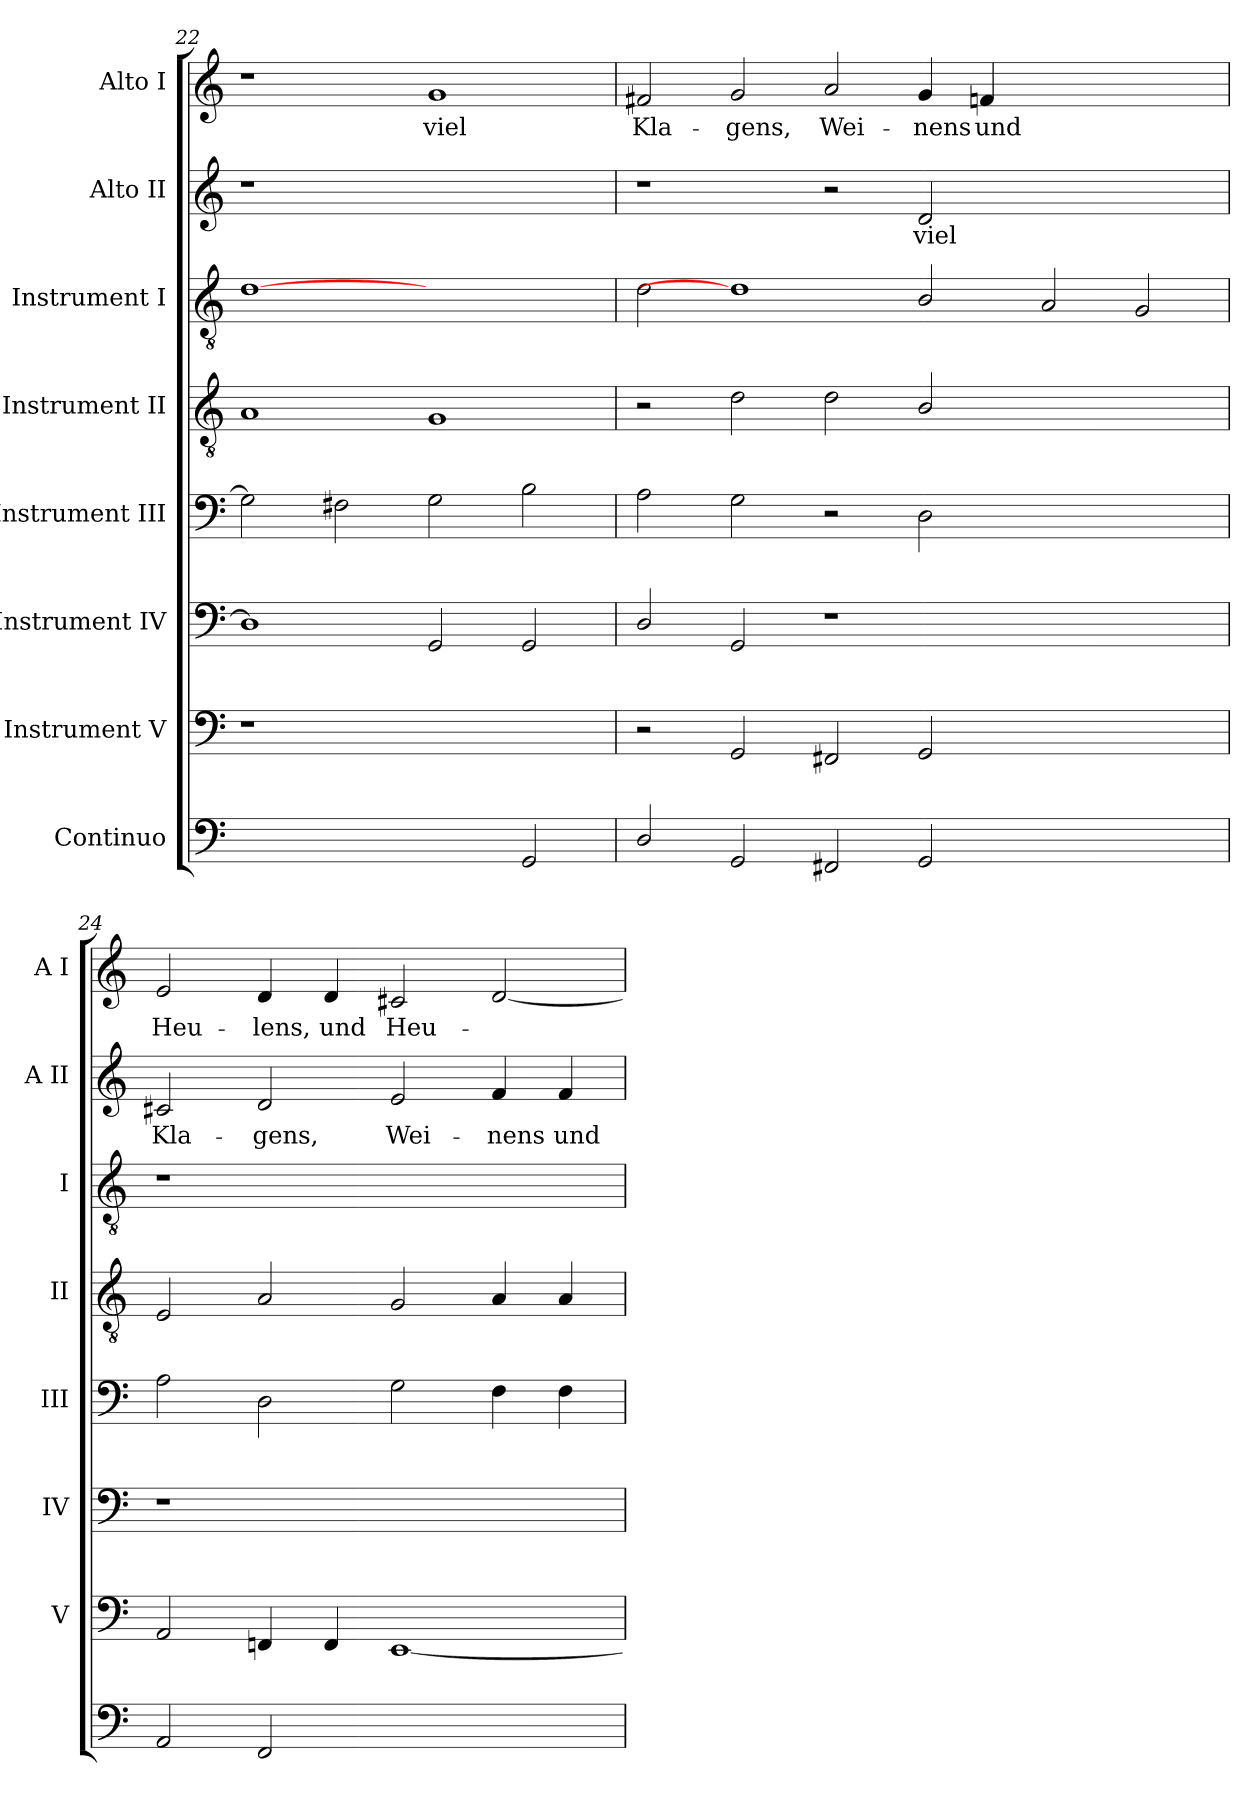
**kern	**text	**text	**kern	**kern	**kern	**kern	**kern	**kern	**text	**kern	**text
*part8	*part8	*part8	*part7	*part6	*part5	*part4	*part3	*part2	*part2	*part1	*part1
*staff8	*staff8	*staff8	*staff7	*staff6	*staff5	*staff4	*staff3	*staff2	*staff2	*staff1	*staff1
*I"Continuo	*	*	*I"Instrument V	*I"Instrument IV	*I"Instrument III	*I"Instrument II	*I"Instrument I	*I"Alto II	*	*I"Alto I	*
*	*	*	*I'V	*I'IV	*I'III	*I'II	*I'I	*I'A II	*	*I'A I	*
*clefF4	*	*	*clefF4	*clefF4	*clefF4	*clefGv2	*clefGv2	*clefG2	*	*clefG2	*
*k[]	*	*	*k[]	*k[]	*k[]	*k[]	*k[]	*k[]	*	*k[]	*
=22	=22	=22	=22	=22	=22	=22	=22	=22	=22	=22	=22
!	!LO:LY:b	!	!	!	!	!	!	!	!	!	!
2D/yy	4	.	1r	1D]	2G\]	1A	[1d	1r	.	1r	.
2D/yy	.	.	.	.	2F#X\	.	.	.	.	.	.
!	!	!	!	!	!	!	!	!	!	!	!LO:LY:b
2GG/yy	.	.	1ryy	2GG/	2G\	1G	1ryy	1ryy	.	1g	viel
2GG/	.	.	.	2GG/	2B\	.	.	.	.	.	.
=23	=23	=23	=23	=23	=23	=23	=23	=23	=23	=23	=23
!	!	!	!	!	!	!	!	!	!	!	!LO:LY:b
2D/	.	.	2r	2D/	2A\	2r	2d\	1r	.	2f#X/	Kla-
!	!	!	!	!	!	!	!	!	!	!	!LO:LY:b
2GG/	.	.	2GG/	2GG/	2G\	2d\	1d]	.	.	2g/	-gens,
!	!	!	!	!	!	!	!	!	!	!	!LO:LY:b
2FF#X/	.	.	2FF#X/	1r	2r	2d\	.	2r	.	2a/	Wei-
!	!	!	!	!	!	!	!	!	!LO:LY:b	!	!LO:LY:b
2GG/	.	.	2GG/	.	2D\	2B/	2B/	2d/	viel	4g/	-nens
!	!	!	!	!	!	!	!	!	!	!	!LO:LY:b
.	.	.	.	.	.	.	.	.	.	4fn/	und
1ryy	.	.	1ryy	1ryy	1ryy	1ryy	2A/	1ryy	.	1ryy	.
.	.	.	.	.	.	.	2G/	.	.	.	.
=24	=24	=24	=24	=24	=24	=24	=24	=24	=24	=24	=24
!	!	!	!	!	!	!	!	!	!LO:LY:b	!	!LO:LY:b
2AA/	.	.	2AA/	1r	2A\	2E/	1r	2c#X/	Kla-	2e/	Heu-
!	!	!	!	!	!	!	!	!	!LO:LY:b	!	!LO:LY:b
2FF/	.	.	4FFn/	.	2D\	2A/	.	2d/	-gens,	4d/	-lens,
!	!	!	!	!	!	!	!	!	!	!	!LO:LY:b
.	.	.	4FF/	.	.	.	.	.	.	4d/	und
!	!	!LO:LY:b	!	!	!	!	!	!	!LO:LY:b	!	!LO:LY:b
[2EE/yy	.	6	[1EE	1ryy	2G\	2G/	1ryy	2e/	Wei-	2c#X/	Heu-
!	!	!LO:LY:b	!	!	!	!	!	!	!LO:LY:b	!	!
2EE/yy]	.	7	.	.	4F\	4A/	.	4f/	-nens	[2d/	.
!	!	!	!	!	!	!	!	!	!LO:LY:b	!	!
.	.	.	.	.	4F\	4A/	.	4f/	und	.	.
=	=	=	=	=	=	=	=	=	=	=	=
*-	*-	*-	*-	*-	*-	*-	*-	*-	*-	*-	*-
